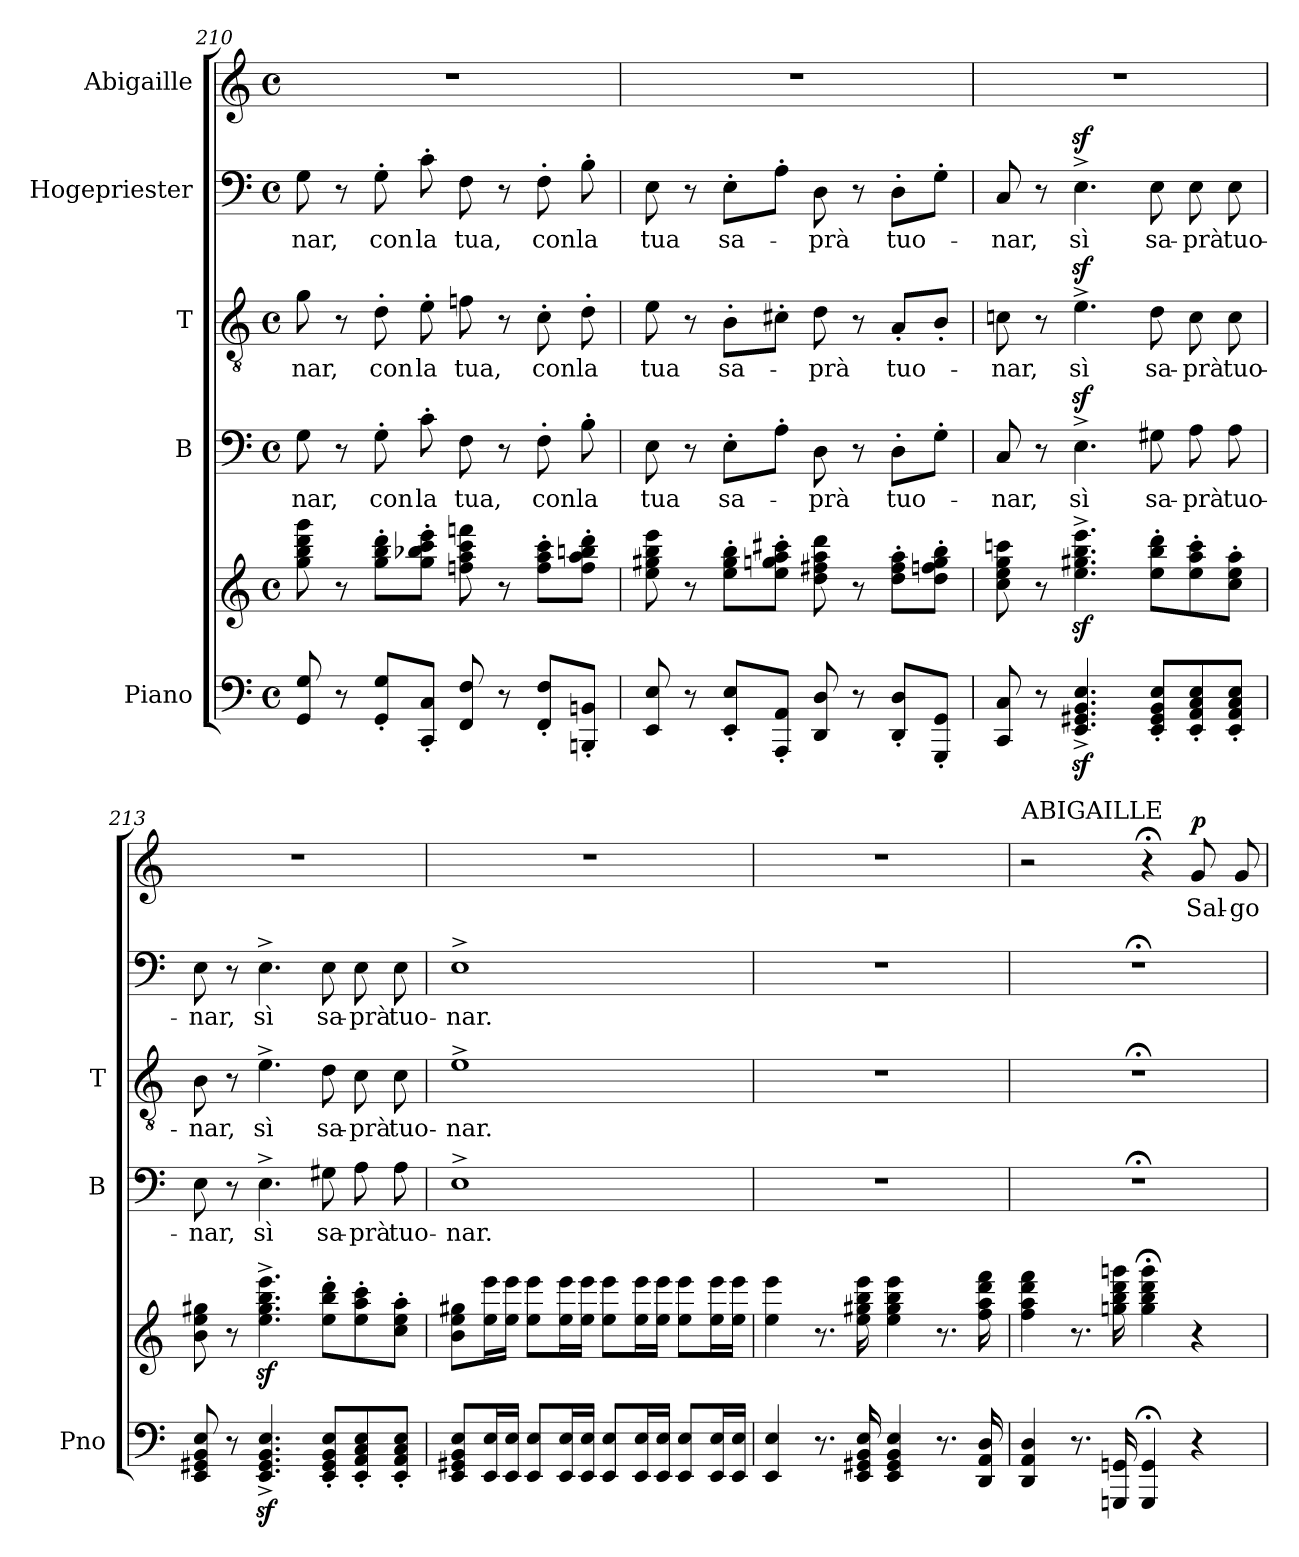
**kern	**kern	**kern	**text	**kern	**text	**kern	**text	**kern	**text	**dynam
*part5	*part5	*part4	*part4	*part3	*part3	*part2	*part2	*part1	*part1	*part1
*staff6	*staff5	*staff4	*staff4	*staff3	*staff3	*staff2	*staff2	*staff1	*staff1	*staff1
*I"Piano	*	*I"B	*	*I"T	*	*I"Hogepriester	*	*I"Abigaille	*	*
*I'Pno	*	*I'B	*	*I'T	*	*	*	*	*	*
!!LO:LB:g=z
*clefF4	*clefG2	*clefF4	*	*clefGv2	*	*clefF4	*	*clefG2	*	*
*k[]	*k[]	*k[]	*	*k[]	*	*k[]	*	*k[]	*	*
*M4/4	*M4/4	*M4/4	*	*M4/4	*	*M4/4	*	*M4/4	*	*
*met(c)	*met(c)	*met(c)	*	*met(c)	*	*met(c)	*	*met(c)	*	*
=210	=210	=210	=210	=210	=210	=210	=210	=210	=210	=210
!	!	!	!LO:LY:b	!	!LO:LY:b	!	!LO:LY:b	!	!	!
8GG/ 8G/	8gg\ 8bb\ 8ddd\ 8ggg\	8G\	-nar,	8g\	-nar,	8G\	-nar,	1r	.	.
8r	8r	8r	.	8r	.	8r	.	.	.	.
!	!	!	!LO:LY:b	!	!LO:LY:b	!	!LO:LY:b	!	!	!
8GG/' 8G/'L	8gg\' 8bb\' 8ddd\'L	8G'\	con	8d'\	con	8G'\	con	.	.	.
!	!	!	!LO:LY:b	!	!LO:LY:b	!	!LO:LY:b	!	!	!
8CC/' 8C/'J	8gg\' 8bb-X\' 8ccc\' 8eee\'J	8c'\	la	8e'\	la	8c'\	la	.	.	.
!	!	!	!LO:LY:b	!	!LO:LY:b	!	!LO:LY:b	!	!	!
8FF/ 8F/	8ffn\ 8aa\ 8ccc\ 8fffn\	8F\	tua,	8fn\	tua,	8F\	tua,	.	.	.
8r	8r	8r	.	8r	.	8r	.	.	.	.
!	!	!	!LO:LY:b	!	!LO:LY:b	!	!LO:LY:b	!	!	!
8FF/' 8F/'L	8ff\' 8aa\' 8ccc\'L	8F'\	con	8c'\	con	8F'\	con	.	.	.
!	!	!	!LO:LY:b	!	!LO:LY:b	!	!LO:LY:b	!	!	!
8BBBn/' 8BBn/'J	8ff\' 8aa\' 8bbn\' 8ddd\'J	8B'\	la	8d'\	la	8B'\	la	.	.	.
=211	=211	=211	=211	=211	=211	=211	=211	=211	=211	=211
!	!	!	!LO:LY:b	!	!LO:LY:b	!	!LO:LY:b	!	!	!
8EE/ 8E/	8ee\ 8gg#X\ 8bb\ 8eee\	8E\	tua	8e\	tua	8E\	tua	1r	.	.
8r	8r	8r	.	8r	.	8r	.	.	.	.
!	!	!	!LO:LY:b	!	!LO:LY:b	!	!LO:LY:b	!	!	!
8EE/' 8E/'L	8ee\' 8gg#\' 8bb\'L	8E'\L	sa-	8B'\L	sa-	8E'\L	sa-	.	.	.
8AAA/' 8AA/'J	8ee\' 8ggn\' 8aa\' 8ccc#X\'J	8A'\J	.	8c#X'\J	.	8A'\J	.	.	.	.
!	!	!	!LO:LY:b	!	!LO:LY:b	!	!LO:LY:b	!	!	!
8DD/ 8D/	8dd\ 8ff#X\ 8aa\ 8ddd\	8D\	-prà	8d\	-prà	8D\	-prà	.	.	.
8r	8r	8r	.	8r	.	8r	.	.	.	.
!	!	!	!LO:LY:b	!	!LO:LY:b	!	!LO:LY:b	!	!	!
8DD/' 8D/'L	8dd\' 8ff#\' 8aa\'L	8D'\L	tuo-	8A'/L	tuo-	8D'\L	tuo-	.	.	.
8GGG/' 8GG/'J	8dd\' 8ffn\' 8gg\' 8bb\'J	8G'\J	.	8B'/J	.	8G'\J	.	.	.	.
=212	=212	=212	=212	=212	=212	=212	=212	=212	=212	=212
!	!	!	!LO:LY:b	!	!LO:LY:b	!	!LO:LY:b	!	!	!
8CC/ 8C/	8cc\ 8ee\ 8gg\ 8cccn\	8C/	-nar,	8cn\	-nar,	8C/	-nar,	1r	.	.
8r	8r	8r	.	8r	.	8r	.	.	.	.
!	!	!	!LO:LY:b	!	!LO:LY:b	!	!LO:LY:b	!	!	!
4.EE/z<^ 4.GG#X/z<^ 4.BB/z<^ 4.E/z<^	4.ee\z<^ 4.gg#X\z<^ 4.bb\z<^ 4.eee\z<^	4.Ez>^\	sì	4.ez>^\	sì	4.Ez>^\	sì	.	.	.
!	!	!	!LO:LY:b	!	!LO:LY:b	!	!LO:LY:b	!	!	!
8EE/' 8GG#/' 8BB/' 8E/'L	8ee\' 8bb\' 8ddd\'L	8G#X\	sa-	8d\	sa-	8E\	sa-	.	.	.
!	!	!	!LO:LY:b	!	!LO:LY:b	!	!LO:LY:b	!	!	!
8EE/' 8AA/' 8C/' 8E/'	8ee\' 8aa\' 8ccc\'	8A\	-prà	8c\	-prà	8E\	-prà	.	.	.
!	!	!	!LO:LY:b	!	!LO:LY:b	!	!LO:LY:b	!	!	!
8EE/' 8AA/' 8C/' 8E/'J	8cc\' 8ee\' 8aa\'J	8A\	tuo-	8c\	tuo-	8E\	tuo-	.	.	.
!!LO:PB:g=z
=213	=213	=213	=213	=213	=213	=213	=213	=213	=213	=213
!	!	!	!LO:LY:b	!	!LO:LY:b	!	!LO:LY:b	!	!	!
8EE/ 8GG#X/ 8BB/ 8E/	8b\ 8ee\ 8gg#X\	8E\	-nar,	8B\	-nar,	8E\	-nar,	1r	.	.
8r	8r	8r	.	8r	.	8r	.	.	.	.
!	!	!	!LO:LY:b	!	!LO:LY:b	!	!LO:LY:b	!	!	!
4.EE/z<^ 4.GG#/z<^ 4.BB/z<^ 4.E/z<^	4.ee\z<^ 4.gg#\z<^ 4.bb\z<^ 4.eee\z<^	4.E^\	sì	4.e^\	sì	4.E^\	sì	.	.	.
!	!	!	!LO:LY:b	!	!LO:LY:b	!	!LO:LY:b	!	!	!
8EE/' 8GG#/' 8BB/' 8E/'L	8ee\' 8bb\' 8ddd\'L	8G#X\	sa-	8d\	sa-	8E\	sa-	.	.	.
!	!	!	!LO:LY:b	!	!LO:LY:b	!	!LO:LY:b	!	!	!
8EE/' 8AA/' 8C/' 8E/'	8ee\' 8aa\' 8ccc\'	8A\	-prà	8c\	-prà	8E\	-prà	.	.	.
!	!	!	!LO:LY:b	!	!LO:LY:b	!	!LO:LY:b	!	!	!
8EE/' 8AA/' 8C/' 8E/'J	8cc\' 8ee\' 8aa\'J	8A\	tuo-	8c\	tuo-	8E\	tuo-	.	.	.
=214	=214	=214	=214	=214	=214	=214	=214	=214	=214	=214
!	!	!	!LO:LY:b	!	!LO:LY:b	!	!LO:LY:b	!	!	!
8EE/ 8GG#X/ 8BB/ 8E/L	8b\ 8ee\ 8gg#X\L	1E^	-nar.	1e^	-nar.	1E^	-nar.	1r	.	.
16EE/ 16E/L	16ee\ 16eee\L	.	.	.	.	.	.	.	.	.
16EE/ 16E/JJ	16ee\ 16eee\JJ	.	.	.	.	.	.	.	.	.
8EE/ 8E/L	8ee\ 8eee\L	.	.	.	.	.	.	.	.	.
16EE/ 16E/L	16ee\ 16eee\L	.	.	.	.	.	.	.	.	.
16EE/ 16E/JJ	16ee\ 16eee\JJ	.	.	.	.	.	.	.	.	.
8EE/ 8E/L	8ee\ 8eee\L	.	.	.	.	.	.	.	.	.
16EE/ 16E/L	16ee\ 16eee\L	.	.	.	.	.	.	.	.	.
16EE/ 16E/JJ	16ee\ 16eee\JJ	.	.	.	.	.	.	.	.	.
8EE/ 8E/L	8ee\ 8eee\L	.	.	.	.	.	.	.	.	.
16EE/ 16E/L	16ee\ 16eee\L	.	.	.	.	.	.	.	.	.
16EE/ 16E/JJ	16ee\ 16eee\JJ	.	.	.	.	.	.	.	.	.
=215	=215	=215	=215	=215	=215	=215	=215	=215	=215	=215
4EE/ 4E/	4ee\ 4eee\	1r	.	1r	.	1r	.	1r	.	.
8.r	8.r	.	.	.	.	.	.	.	.	.
16EE/ 16GG#X/ 16BB/ 16E/	16ee\ 16gg#X\ 16bb\ 16eee\	.	.	.	.	.	.	.	.	.
4EE/ 4GG#/ 4BB/ 4E/	4ee\ 4gg#\ 4bb\ 4eee\	.	.	.	.	.	.	.	.	.
8.r	8.r	.	.	.	.	.	.	.	.	.
16DD/ 16AA/ 16D/	16ff\ 16aa\ 16ddd\ 16fff\	.	.	.	.	.	.	.	.	.
=216	=216	=216	=216	=216	=216	=216	=216	=216	=216	=216
!	!	!	!	!	!	!	!	!LO:TX:a:t=ABIGAILLE	!	!
4DD/ 4AA/ 4D/	4ff\ 4aa\ 4ddd\ 4fff\	1r;<	.	1r;<	.	1r;<	.	2r	.	.
8.r	8.r	.	.	.	.	.	.	.	.	.
16GGGn/ 16GGn/	16ggn\ 16bb\ 16ddd\ 16gggn\	.	.	.	.	.	.	.	.	.
4GGG/;< 4GG/;<	4gg\;< 4bb\;< 4ddd\;< 4ggg\;<	.	.	.	.	.	.	4r;<	.	.
!	!	!	!	!	!	!	!	!	!LO:LY:b	!LO:DY:a
4r	4r	.	.	.	.	.	.	8g/	Sal-	p
!	!	!	!	!	!	!	!	!	!LO:LY:b	!
.	.	.	.	.	.	.	.	8g/	-go	.
=	=	=	=	=	=	=	=	=	=	=
*-	*-	*-	*-	*-	*-	*-	*-	*-	*-	*-
